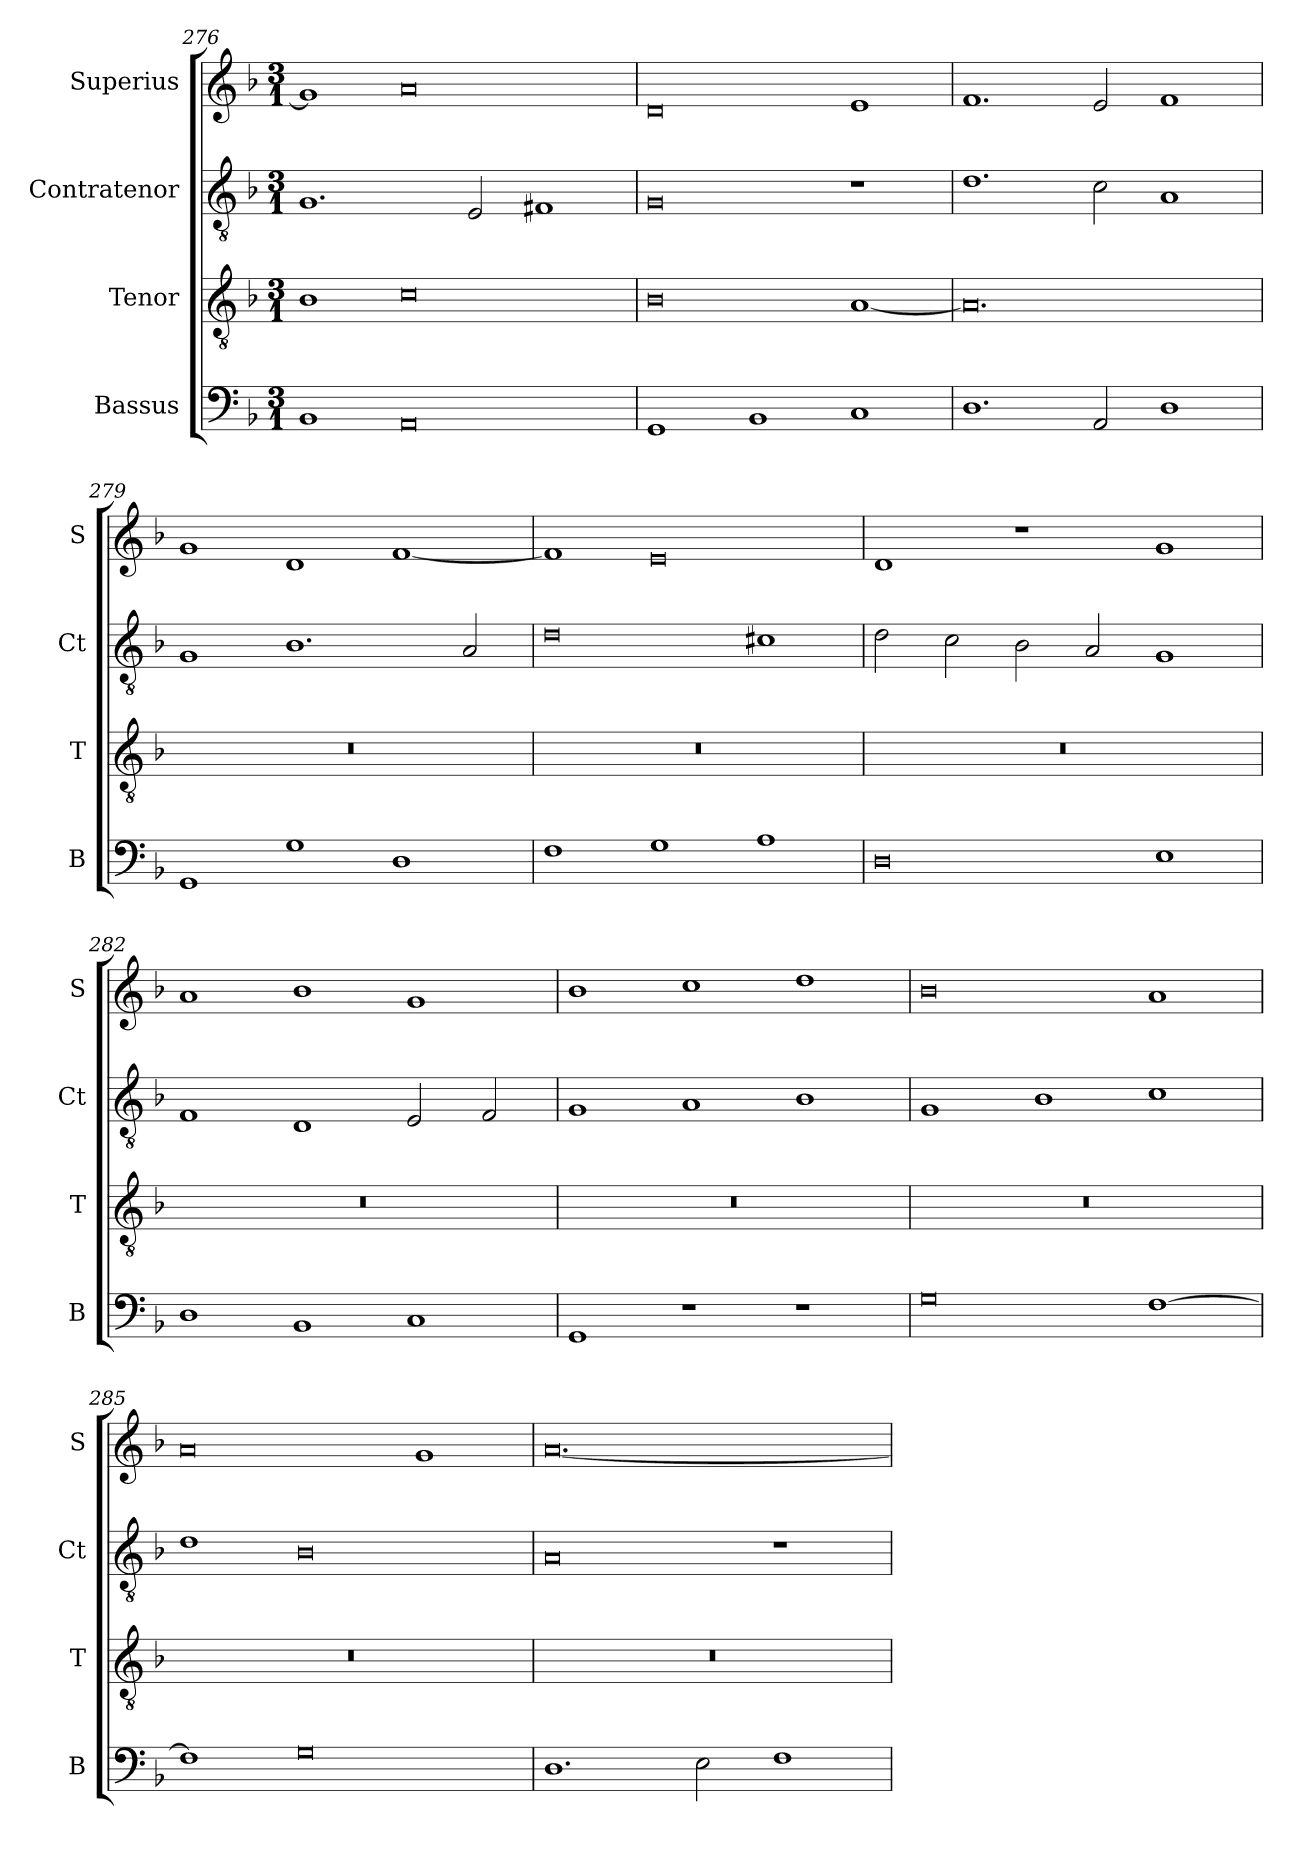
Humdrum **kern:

**kern	**kern	**kern	**kern
*part4	*part3	*part2	*part1
*staff4	*staff3	*staff2	*staff1
*I"Bassus	*I"Tenor	*I"Contratenor	*I"Superius
*I'B	*I'T	*I'Ct	*I'S
*clefF4	*clefGv2	*clefGv2	*clefG2
*k[b-]	*k[b-]	*k[b-]	*k[b-]
*M3/1	*M3/1	*M3/1	*M3/1
=276	=276	=276	=276
1BB-	1B-	1.G	1g]
0AA	0c	.	0a
.	.	2E/	.
.	.	1F#X	.
=277	=277	=277	=277
1GG	0B-	0G	0d
1BB-	.	.	.
1C	[1A	1r	1e
=278	=278	=278	=278
1.D	0.A]	1.d	1.f
2AA/	.	2c\	2e/
1D	.	1A	1f
=279	=279	=279	=279
1GG	0.r	1G	1g
1G	.	1.B-	1d
1D	.	.	[1f
.	.	2A/	.
=280	=280	=280	=280
1F	0.r	0d	1f]
1G	.	.	0e
1A	.	1c#X	.
=281	=281	=281	=281
0D	0.r	2d\	1d
.	.	2c\	.
.	.	2B-\	1r
.	.	2A/	.
1E	.	1G	1g
=282	=282	=282	=282
1D	0.r	1F	1a
1BB-	.	1D	1b-
1C	.	2E/	1g
.	.	2F/	.
=283	=283	=283	=283
1GG	0.r	1G	1b-
1r	.	1A	1cc
1r	.	1B-	1dd
=284	=284	=284	=284
0G	0.r	1G	0b-
.	.	1B-	.
[1F	.	1c	1a
=285	=285	=285	=285
1F]	0.r	1d	0a
0G	.	0B-	.
.	.	.	1g
=286	=286	=286	=286
1.D	0.r	0A	[0.a
2E\	.	.	.
1F	.	1r	.
=	=	=	=
*-	*-	*-	*-
